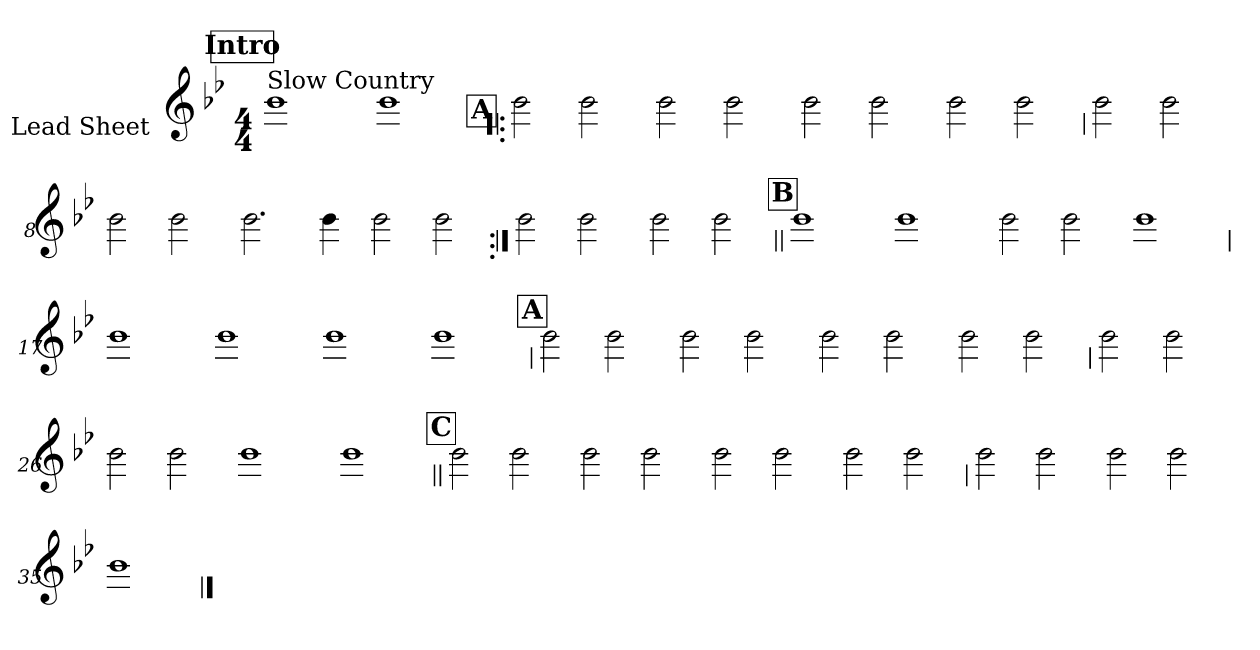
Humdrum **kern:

**kern
*part1
*staff1
*I"Lead Sheet
*stria0
*clefG2
*k[b-e-]
*B-:
*M4/4
*MM73
!!LO:REH:place=s1:a:t=Intro
=1||
!LO:TX:a:t=Slow Country
1b-
=2-
1b-
!!LO:LB:g=z
!!LO:REH:place=s1:a:t=A
=3!|:
2b-
2b-
=4-
2b-
2b-
=5-
2b-
2b-
=6-
2b-
2b-
!!LO:LB:g=z
=7
2b-
2b-
=8-
2b-
2b-
=9-
2.b-
4b-
=10-
2b-
2b-
!!LO:LB:g=z
=11:|!
2b-
2b-
=12-
2b-
2b-
!!LO:LB:g=z
!!LO:REH:place=s1:a:t=B
=13||
1b-
=14-
1b-
=15-
2b-
2b-
=16-
1b-
!!LO:LB:g=z
=17
1b-
=18-
1b-
=19-
1b-
=20-
1b-
!!LO:LB:g=z
!!LO:REH:place=s1:a:t=A
=21
2b-
2b-
=22-
2b-
2b-
=23-
2b-
2b-
=24-
2b-
2b-
!!LO:LB:g=z
=25
2b-
2b-
=26-
2b-
2b-
=27-
1b-
=28-
1b-
!!LO:LB:g=z
!!LO:REH:place=s1:a:t=C
=29||
2b-
2b-
=30-
2b-
2b-
=31-
2b-
2b-
=32-
2b-
2b-
!!LO:LB:g=z
=33
2b-
2b-
=34-
2b-
2b-
=35-
1b-
==
*-
